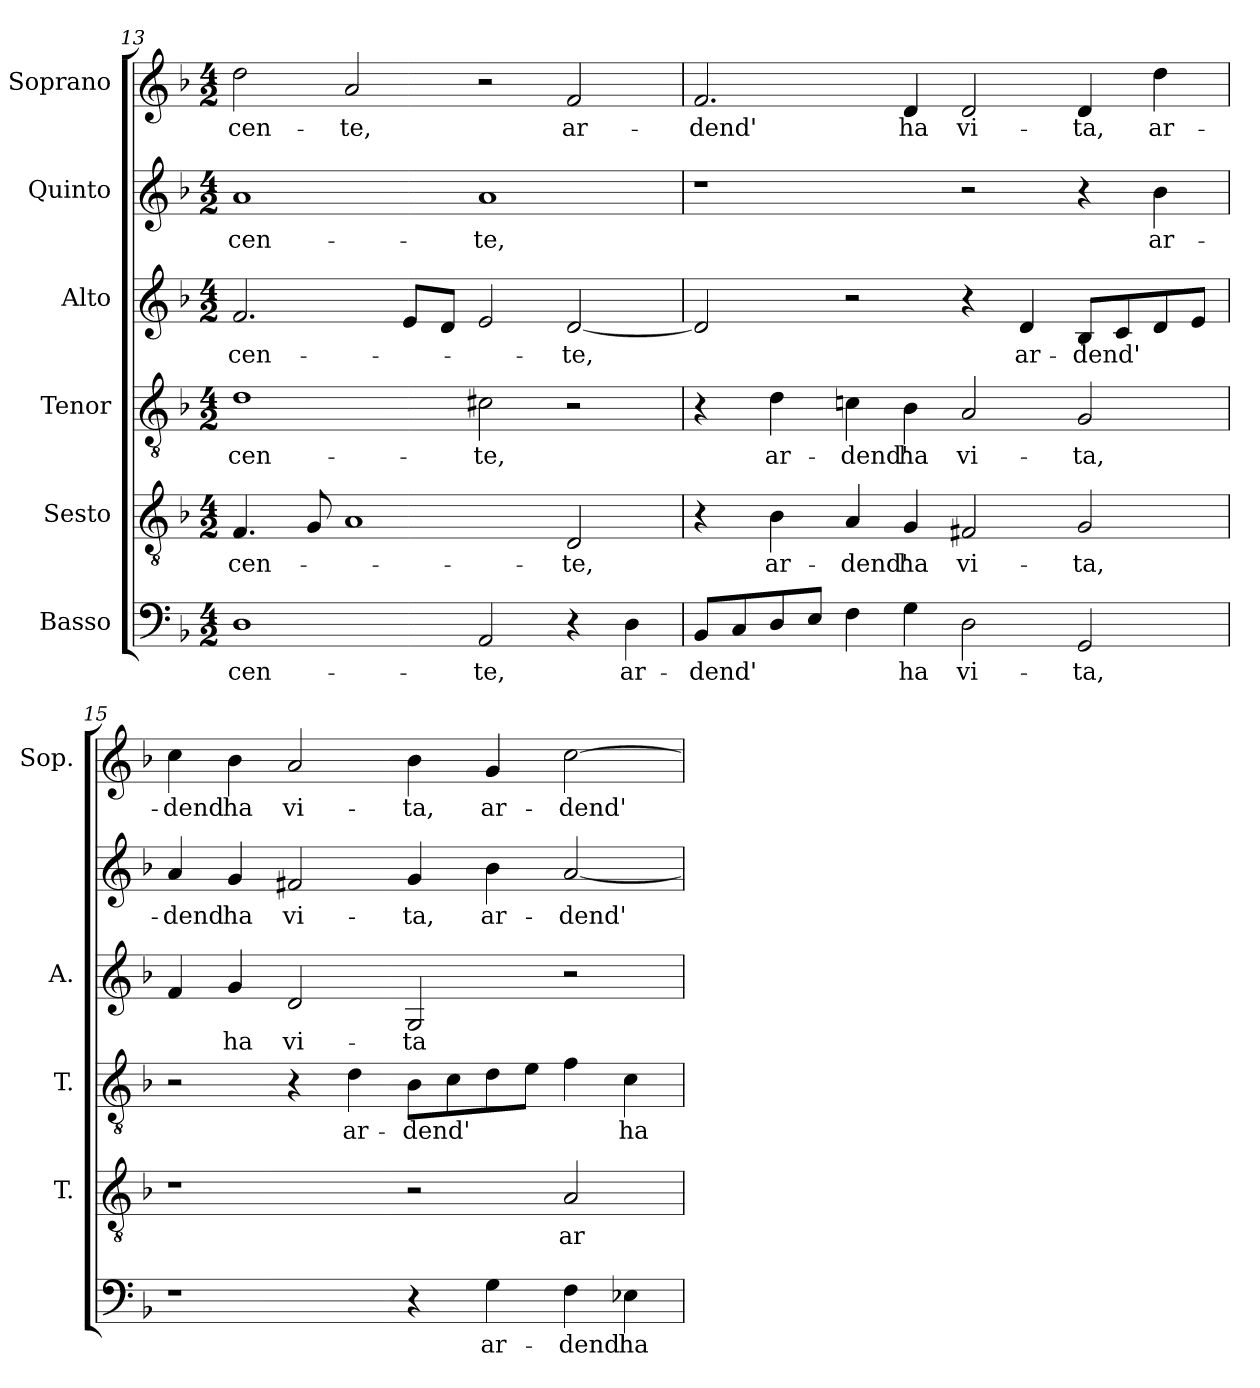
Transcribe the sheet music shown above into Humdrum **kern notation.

**kern	**text	**kern	**text	**kern	**text	**kern	**text	**kern	**text	**kern	**text
*part6	*part6	*part5	*part5	*part4	*part4	*part3	*part3	*part2	*part2	*part1	*part1
*staff6	*staff6	*staff5	*staff5	*staff4	*staff4	*staff3	*staff3	*staff2	*staff2	*staff1	*staff1
*I"Basso	*	*I"Sesto	*	*I"Tenor	*	*I"Alto	*	*I"Quinto	*	*I"Soprano	*
*	*	*I'T.	*	*I'T.	*	*I'A.	*	*	*	*I'Sop.	*
!!LO:PB:g=z
*clefF4	*	*clefGv2	*	*clefGv2	*	*clefG2	*	*clefG2	*	*clefG2	*
*	*	*ITrd7c12	*	*ITrd7c12	*	*	*	*	*	*	*
*k[b-]	*	*k[b-]	*	*k[b-]	*	*k[b-]	*	*k[b-]	*	*k[b-]	*
*F:	*	*F:	*	*F:	*	*F:	*	*F:	*	*F:	*
*M4/2	*	*M4/2	*	*M4/2	*	*M4/2	*	*M4/2	*	*M4/2	*
=13	=13	=13	=13	=13	=13	=13	=13	=13	=13	=13	=13
!	!LO:LY:b:color=#000000	!	!	!	!	!	!	!	!	!	!
!	!	!	!LO:LY:b:color=#000000	!	!	!	!	!	!	!	!
!	!	!	!	!	!LO:LY:b:color=#000000	!	!	!	!	!	!
!	!	!	!	!	!	!	!LO:LY:b:color=#000000	!	!	!	!
!	!	!	!	!	!	!	!	!	!LO:LY:b:color=#000000	!	!
!	!	!	!	!	!	!	!	!	!	!	!LO:LY:b:color=#000000
1Di	-cen-	4.FFi/	-cen-	1Di	-cen-	2.fi/	-cen-	1ai	-cen-	2ddi\	-cen-
.	.	8GGi/	.	.	.	.	.	.	.	.	.
!	!	!	!	!	!	!	!	!	!	!	!LO:LY:b:color=#000000
.	.	1AAi	.	.	.	.	.	.	.	2ai/	-te,
.	.	.	.	.	.	8ei/L	.	.	.	.	.
.	.	.	.	.	.	8di/J	.	.	.	.	.
!	!LO:LY:b:color=#000000	!	!	!	!	!	!	!	!	!	!
!	!	!	!	!	!LO:LY:b:color=#000000	!	!	!	!	!	!
!	!	!	!	!	!	!	!	!	!LO:LY:b:color=#000000	!	!
2AAi/	-te,	.	.	2C#Xi\	-te,	2ei/	.	1ai	-te,	2r	.
!	!	!	!LO:LY:b:color=#000000	!	!	!	!	!	!	!	!
!	!	!	!	!	!	!	!LO:LY:b:color=#000000	!	!	!	!
!	!	!	!	!	!	!	!	!	!	!	!LO:LY:b:color=#000000
4r	.	2DDi/	-te,	2r	.	[2di/	-te,	.	.	2fi/	ar-
!	!LO:LY:b:color=#000000	!	!	!	!	!	!	!	!	!	!
4Di\	ar-	.	.	.	.	.	.	.	.	.	.
=14	=14	=14	=14	=14	=14	=14	=14	=14	=14	=14	=14
!	!LO:LY:b:color=#000000	!	!	!	!	!	!	!	!	!	!
!	!	!	!	!	!	!	!	!	!	!	!LO:LY:b:color=#000000
8BB-i/L	-dend'	4r	.	4r	.	2di/]	.	1r	.	2.fi/	-dend'
8Ci/	.	.	.	.	.	.	.	.	.	.	.
!	!	!	!LO:LY:b:color=#000000	!	!	!	!	!	!	!	!
!	!	!	!	!	!LO:LY:b:color=#000000	!	!	!	!	!	!
8Di/	.	4BB-i\	ar-	4Di\	ar-	.	.	.	.	.	.
8Ei/J	.	.	.	.	.	.	.	.	.	.	.
!	!	!	!LO:LY:b:color=#000000	!	!	!	!	!	!	!	!
!	!	!	!	!	!LO:LY:b:color=#000000	!	!	!	!	!	!
4Fi\	.	4AAi/	-dend'	4Cni\	-dend'	2r	.	.	.	.	.
!	!LO:LY:b:color=#000000	!	!	!	!	!	!	!	!	!	!
!	!	!	!LO:LY:b:color=#000000	!	!	!	!	!	!	!	!
!	!	!	!	!	!LO:LY:b:color=#000000	!	!	!	!	!	!
!	!	!	!	!	!	!	!	!	!	!	!LO:LY:b:color=#000000
4Gi\	ha	4GGi/	ha	4BB-i\	ha	.	.	.	.	4di/	ha
!	!LO:LY:b:color=#000000	!	!	!	!	!	!	!	!	!	!
!	!	!	!LO:LY:b:color=#000000	!	!	!	!	!	!	!	!
!	!	!	!	!	!LO:LY:b:color=#000000	!	!	!	!	!	!
!	!	!	!	!	!	!	!	!	!	!	!LO:LY:b:color=#000000
2Di\	vi-	2FF#Xi/	vi-	2AAi/	vi-	4r	.	2r	.	2di/	vi-
!	!	!	!	!	!	!	!LO:LY:b:color=#000000	!	!	!	!
.	.	.	.	.	.	4di/	ar-	.	.	.	.
!	!LO:LY:b:color=#000000	!	!	!	!	!	!	!	!	!	!
!	!	!	!LO:LY:b:color=#000000	!	!	!	!	!	!	!	!
!	!	!	!	!	!LO:LY:b:color=#000000	!	!	!	!	!	!
!	!	!	!	!	!	!	!LO:LY:b:color=#000000	!	!	!	!
!	!	!	!	!	!	!	!	!	!	!	!LO:LY:b:color=#000000
2GGi/	-ta,	2GGi/	-ta,	2GGi/	-ta,	8B-i/L	-dend'	4r	.	4di/	-ta,
.	.	.	.	.	.	8ci/	.	.	.	.	.
!	!	!	!	!	!	!	!	!	!LO:LY:b:color=#000000	!	!
!	!	!	!	!	!	!	!	!	!	!	!LO:LY:b:color=#000000
.	.	.	.	.	.	8di/	.	4b-i\	ar-	4ddi\	ar-
.	.	.	.	.	.	8ei/J	.	.	.	.	.
=15	=15	=15	=15	=15	=15	=15	=15	=15	=15	=15	=15
!	!	!	!	!	!	!	!	!	!LO:LY:b:color=#000000	!	!
!	!	!	!	!	!	!	!	!	!	!	!LO:LY:b:color=#000000
1r	.	1r	.	2r	.	4fi/	.	4ai/	-dend'	4cci\	-dend'
!	!	!	!	!	!	!	!LO:LY:b:color=#000000	!	!	!	!
!	!	!	!	!	!	!	!	!	!LO:LY:b:color=#000000	!	!
!	!	!	!	!	!	!	!	!	!	!	!LO:LY:b:color=#000000
.	.	.	.	.	.	4gi/	ha	4gi/	ha	4b-i\	ha
!	!	!	!	!	!	!	!LO:LY:b:color=#000000	!	!	!	!
!	!	!	!	!	!	!	!	!	!LO:LY:b:color=#000000	!	!
!	!	!	!	!	!	!	!	!	!	!	!LO:LY:b:color=#000000
.	.	.	.	4r	.	2di/	vi-	2f#Xi/	vi-	2ai/	vi-
!	!	!	!	!	!LO:LY:b:color=#000000	!	!	!	!	!	!
.	.	.	.	4Di\	ar-	.	.	.	.	.	.
!	!	!	!	!	!LO:LY:b:color=#000000	!	!	!	!	!	!
!	!	!	!	!	!	!	!LO:LY:b:color=#000000	!	!	!	!
!	!	!	!	!	!	!	!	!	!LO:LY:b:color=#000000	!	!
!	!	!	!	!	!	!	!	!	!	!	!LO:LY:b:color=#000000
4r	.	2r	.	8BB-i\L	-dend'	2Gi/	-ta	4gi/	-ta,	4b-i\	-ta,
.	.	.	.	8Ci\	.	.	.	.	.	.	.
!	!LO:LY:b:color=#000000	!	!	!	!	!	!	!	!	!	!
!	!	!	!	!	!	!	!	!	!LO:LY:b:color=#000000	!	!
!	!	!	!	!	!	!	!	!	!	!	!LO:LY:b:color=#000000
4Gi\	ar-	.	.	8Di\	.	.	.	4b-i\	ar-	4gi/	ar-
.	.	.	.	8Ei\J	.	.	.	.	.	.	.
!	!LO:LY:b:color=#000000	!	!	!	!	!	!	!	!	!	!
!	!	!	!LO:LY:b:color=#000000	!	!	!	!	!	!	!	!
!	!	!	!	!	!	!	!	!	!LO:LY:b:color=#000000	!	!
!	!	!	!	!	!	!	!	!	!	!	!LO:LY:b:color=#000000
4Fi\	-dend'	2AAi/	ar-	4Fi\	.	2r	.	[2ai/	-dend'	[2cci\	-dend'
!	!LO:LY:b:color=#000000	!	!	!	!	!	!	!	!	!	!
!	!	!	!	!	!LO:LY:b:color=#000000	!	!	!	!	!	!
4E-Xi\	ha	.	.	4Ci\	ha	.	.	.	.	.	.
=	=	=	=	=	=	=	=	=	=	=	=
*-	*-	*-	*-	*-	*-	*-	*-	*-	*-	*-	*-
